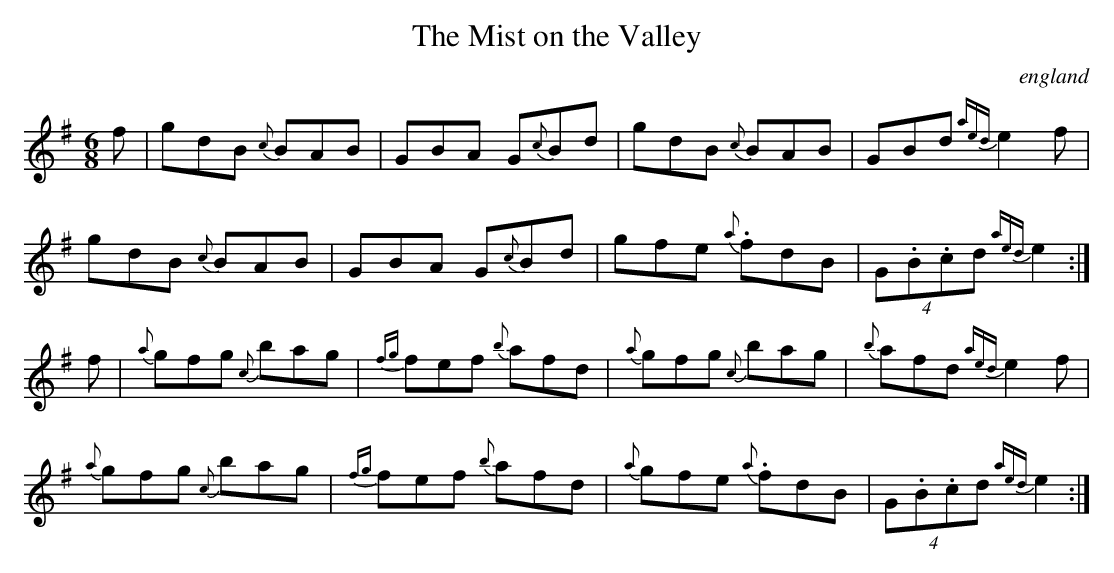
X:1
T:Mist on the Valley, The
O:england
M:6/8
L:1/8
K:G
f|gdB {c}BAB|GBA G{c}Bd|gdB {c}BAB|GBd {aed}e2f|
gdB {c}BAB|GBA G{c}Bd|gfe {a}.fdB|(4G.B.cd {aed}e2:|
f|{a}gfg {c}bag|{fg}fef {b}afd|{a}gfg {c}bag|{b}afd {aed}e2f|
{a}gfg {c}bag|{fg}fef {b}afd|{a}gfe {a}.fdB|(4G.B.cd {aed}e2:|
